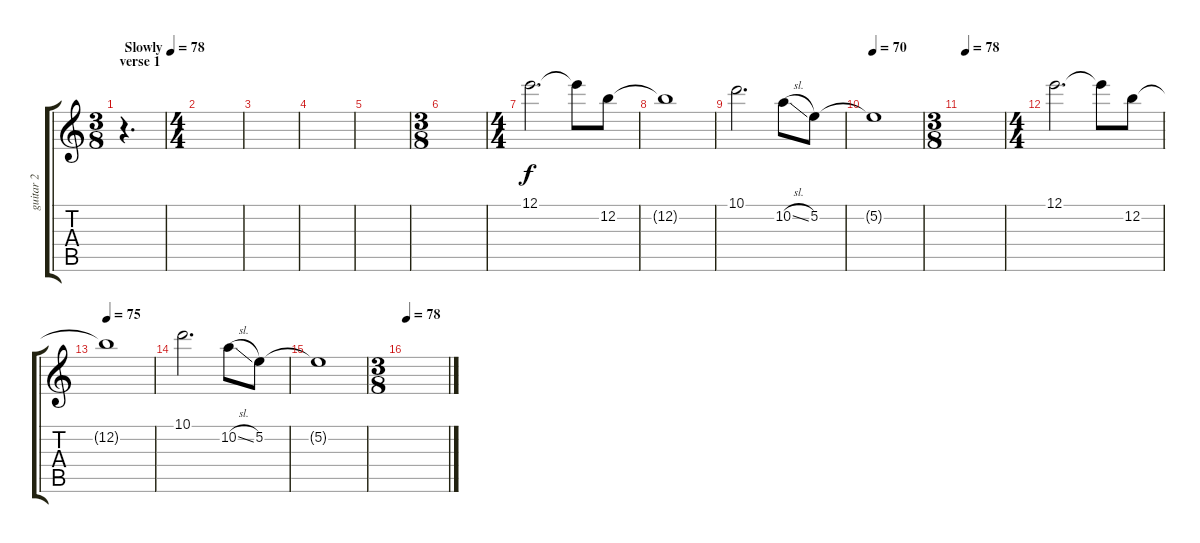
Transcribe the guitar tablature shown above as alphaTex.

\track ("guitar 2" "guitar 2") {instrument acousticguitarsteel}
\staff {score tabs}
\tuning (E4 B3 G3 D3 A2 E2) {hide}
\ts (3 8)
\section ("" "verse 1")
\tempo (78 "Slowly")
\clef g2
\ks c
r.4{d dy f instrument acousticguitarsteel} |
\ts (4 4)
|
|
|
|
\ts (3 8)
|
\ts (4 4)
12.1.2{d} 12.1{t}.8 12.2.8 |
12.2{t}.1 |
10.1.2{d} 10.2{sl}.8 5.2.8 |
\tempo 70
5.2{t}.1 |
\ts (3 8)
\tempo (78 0.08333333333333333)
|
\ts (4 4)
12.1.2{d} 12.1{t}.8 12.2.8 |
\tempo (75 0.03125)
12.2{t}.1 |
10.1.2{d} 10.2{sl}.8 5.2.8 |
5.2{t}.1 |
\ts (3 8)
\tempo 78
